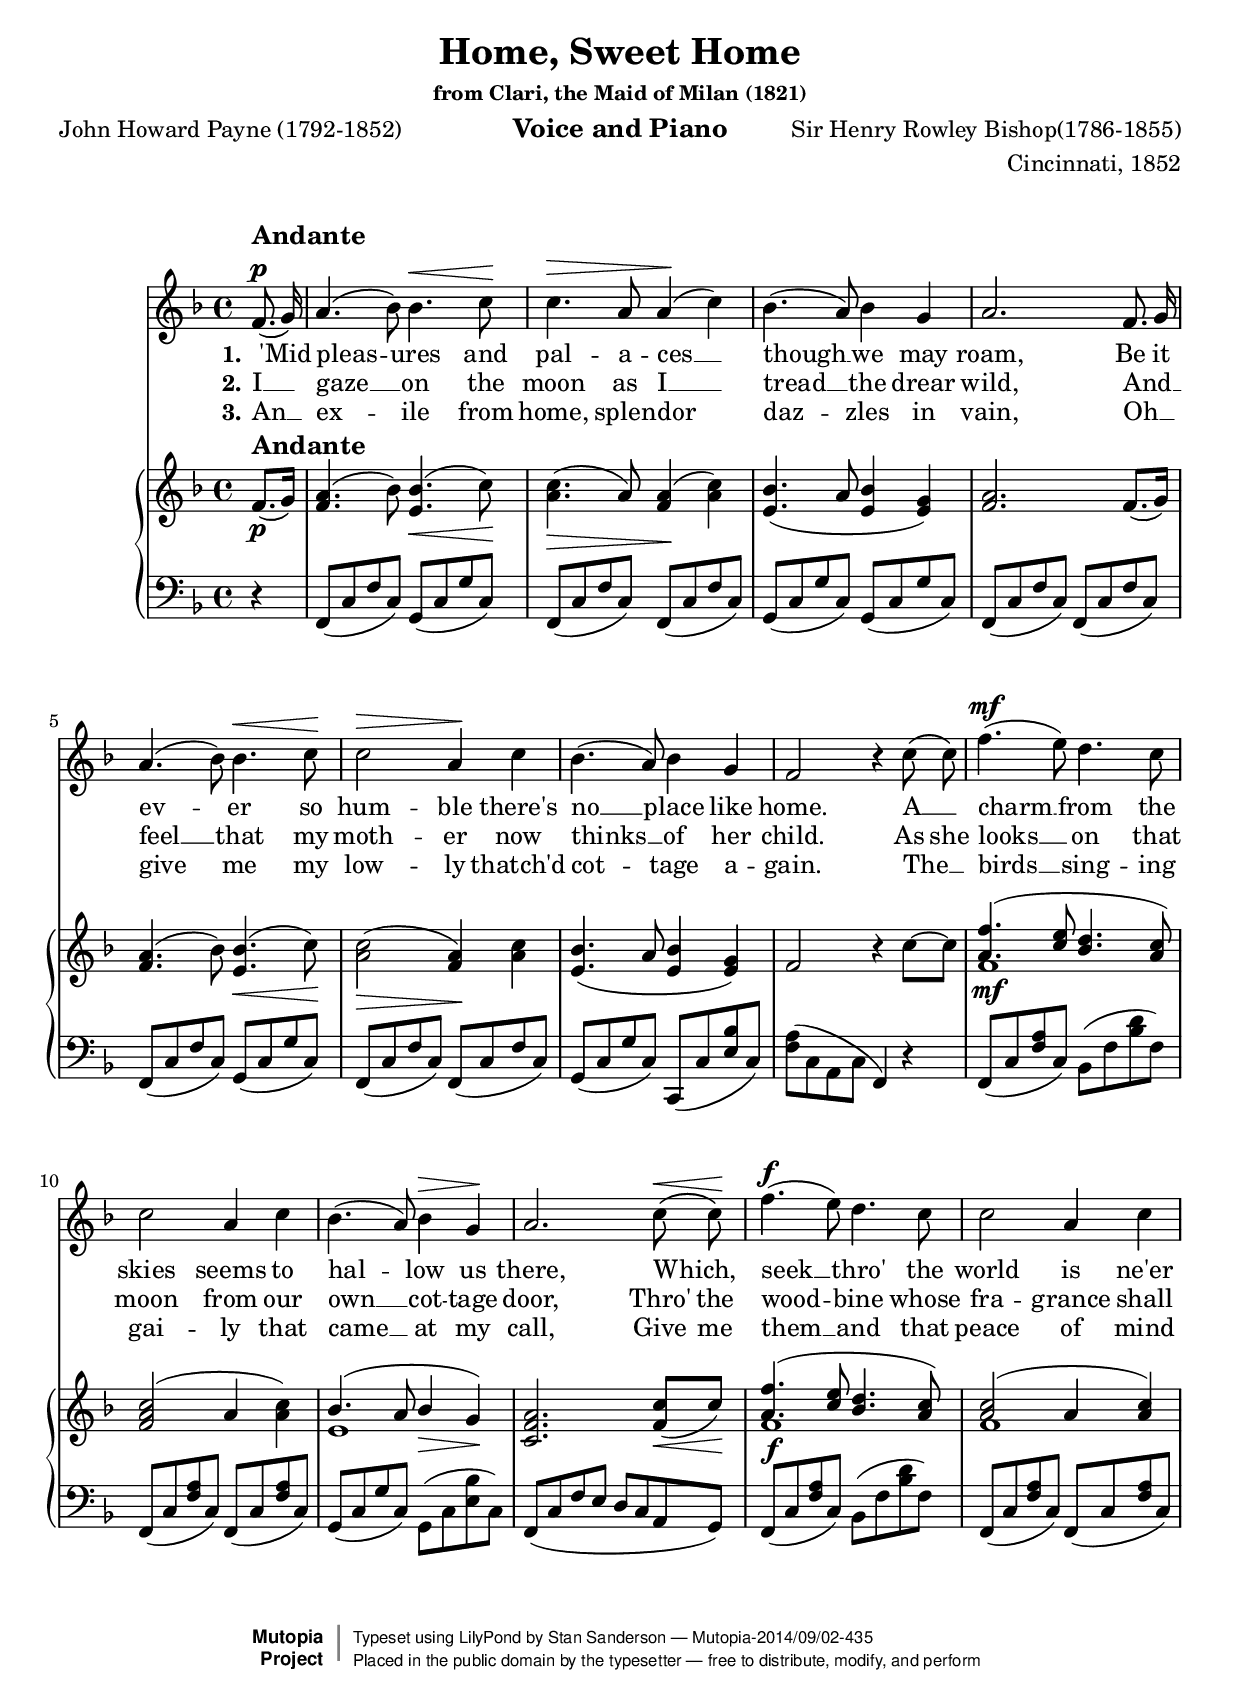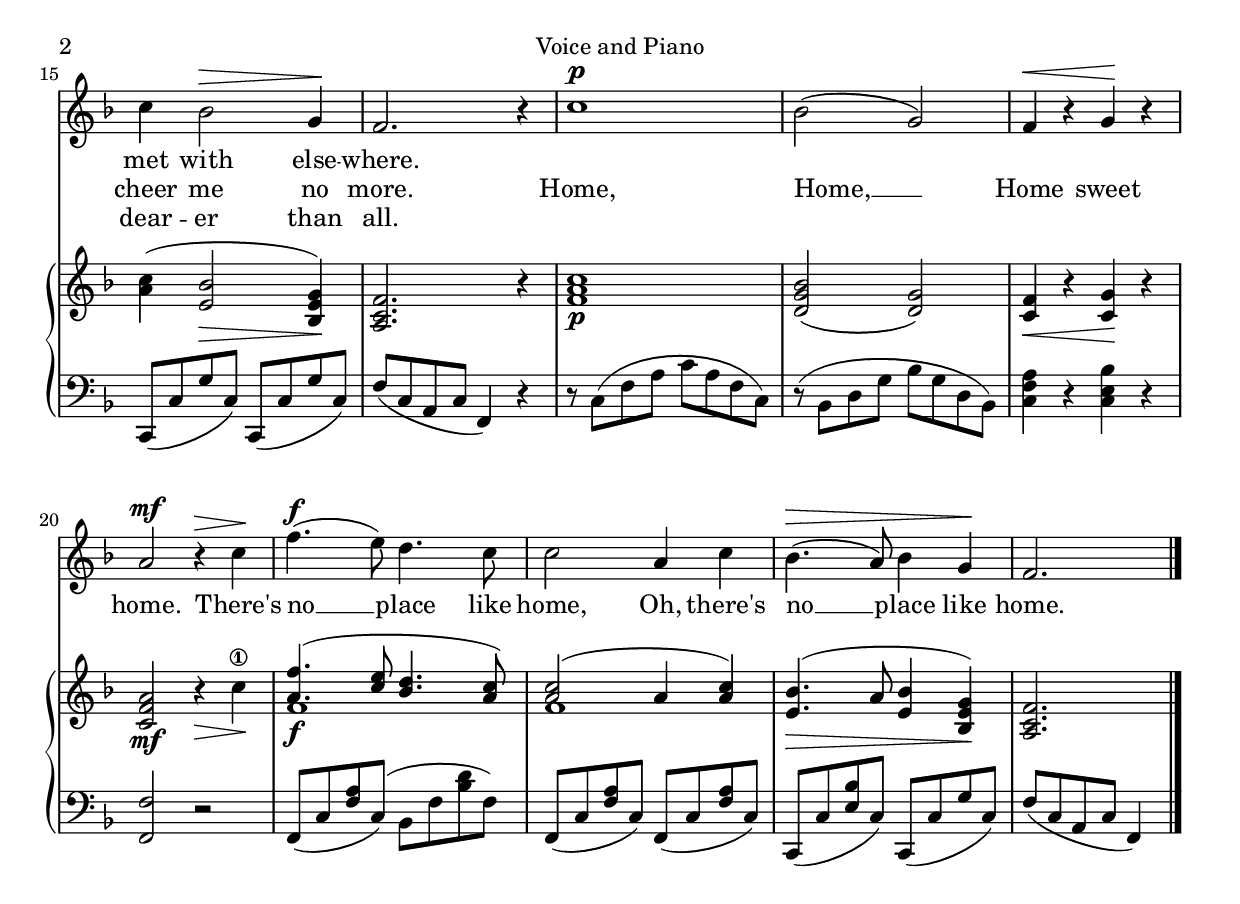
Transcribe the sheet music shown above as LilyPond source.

\include "english.ly"
\version "2.18.2"
%#(set-global-staff-size 17)

\header {
  title = "Home, Sweet Home"
  subsubtitle ="from Clari, the Maid of Milan (1821)"
  composer = "Sir Henry Rowley Bishop(1786-1855)"
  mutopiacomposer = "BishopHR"
  poet = "John Howard Payne (1792-1852)"
  instrument = "Voice and Piano"
  opus = "Cincinnati, 1852"
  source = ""
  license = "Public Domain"
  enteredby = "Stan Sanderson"
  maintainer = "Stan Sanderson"
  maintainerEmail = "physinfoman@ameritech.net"
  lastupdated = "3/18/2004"

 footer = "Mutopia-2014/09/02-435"
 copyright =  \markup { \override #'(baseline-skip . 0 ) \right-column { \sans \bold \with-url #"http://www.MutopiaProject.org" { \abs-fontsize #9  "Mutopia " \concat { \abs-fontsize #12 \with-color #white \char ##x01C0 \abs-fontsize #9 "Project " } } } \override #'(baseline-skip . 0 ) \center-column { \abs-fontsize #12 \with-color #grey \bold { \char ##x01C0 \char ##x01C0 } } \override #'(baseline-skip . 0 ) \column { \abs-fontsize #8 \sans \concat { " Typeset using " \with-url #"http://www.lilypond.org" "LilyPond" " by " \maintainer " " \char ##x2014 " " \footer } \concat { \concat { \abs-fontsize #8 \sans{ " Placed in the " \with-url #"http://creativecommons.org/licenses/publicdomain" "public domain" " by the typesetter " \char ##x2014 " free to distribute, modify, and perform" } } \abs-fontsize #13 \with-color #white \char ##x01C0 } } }
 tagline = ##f
}
\paper {
  % add space between composer/opus markup and first staff
  markup-system-spacing #'padding = #3
  % add a little space between composer and opus
  markup-markup-spacing #'padding = #1.2
  top-margin = 7\mm
  top-markup-spacing.basic-distance = #4
  markup-system-spacing.basic-distance = #13
  last-bottom-spacing.basic-distance = #14
  bottom-margin = 6\mm
}

melody = \relative c' {
	\key f\major \time 4/4
	\partial 4 f8.^\markup {\column {\bold \large "Andante" \dynamic p }}( g16)
%% 1-3
	a4.( bf8) bf4.^\< c8 \!| c4.^\> a8 a4(\! c) | bf4.( a8) bf4 g |
%% 4-6
	a2. f8. g16 | a4.( bf8) bf4.^\< c8\! | c2^\> a4\! c |
%% 7-9
	bf4.( a8) bf4 g | f2 r4 c'8\( c\) | f4.(^\mf e8) d4. c8 |
%% 10-12
	c2 a4 c | bf4.( a8) bf4^\> g\! | a2. c8\(^\< c\)\! |
%% 13-15
	f4.^\f( e8) d4. c8 | c2 a4 c | c bf2^\> g4\! |
%% 16-18
	f2. r4 | c'1^\p | bf2( g) |
%% 19-21
	f4^\< r g\! r | a2^\mf r4^\> c\! | f4.^\f( e8) d4. c8 |
%% 22-24
	c2 a4 c | bf4.^\>( a8) bf4 g\! | f2. \bar "|."
}

textA = \lyricmode {
	_'Mid pleas -- ures and pal -- a -- ces __ though __ we may roam,
	Be it ev -- er so hum -- ble there's no __ place like home.
	A __ _ charm __ from the skies seems to hal -- low us there,
	Which, _ seek __ thro' the world is ne'er met with else -- where.
}

textB = \lyricmode {
	I __ gaze __ on the moon as I __ tread __ the drear wild,
	And __ _ feel __ that my moth -- er now thinks __ of her child.
	As she looks __ on that moon from our own __ cot -- tage door,
	Thro' the wood -- bine whose fra -- grance shall cheer me no more.
%% chorus
	Home, Home, __ Home sweet home.
	There's no __ place like home,
	Oh, there's no __ place like home.
}

textC = \lyricmode {
	An __ ex -- ile from home, splen -- dor daz -- zles in vain,
	Oh __ _ give me my low -- ly thatch'd cot -- tage a -- gain.
	The __ _ birds __ sing -- ing gai -- ly that came __ at my call,
	Give me them __ and that peace of mind dear -- er than all.

}

upper = \relative c' {
	\key f\major \time 4/4
	f8._\p^\markup {\bold \large "Andante"}( g16)
%% 1-3
	<a f>4.( bf8) <bf e,>4._\<( c8)\! | <c a>4._\>( a8) <a f>4(\! <c a>) |
		<bf e,>4.( a8 <bf e,>4 <g e>) |
%% 4-6
	<a f>2. f8.( g16) | <a f>4.( bf8) <bf e,>4.(_\< c8)\! |
		<c a>2(_\>( <a f>4\!) <c a> |
%% 7-9
	<bf e,>4.( a8 <bf e,>4 <g e>) | f2 r4 c'8 ~ c |
		<<{<f a,>4.( <e c>8 <d bf>4. <c a>8)}\\{f,1_\mf}>> |
%% 10-12
	<f a c>2( a4 <a c>) | <<{bf4.( a8 bf4_\> g\!)}\\{e1}>> |
		<a f c>2. <c f,>8(_\< c)\! |
%% 13-15
	<<{<f a,>4.( <e c>8 <d bf>4. <c a>8)}\\{f,1_\f}>> |
		<<{<c' a>2( a4 <c a>)}\\{f,1}>> | <c' a>4( <bf e,>2_\> <g e bf>4)\!
%% 16-18
	<f c a>2. r4 | <f a c>1_\p | <d g bf>2( <d g>) |
%% 19-21
	<f c>4_\< r <g c,>\! r | <a f c>2_\mf r4_\> c\1\! |
		<<{<f a,>4.(_\f <e c>8 <d bf>4. <c a>8)}\\{f,1}>> |
%% 22-24
	<<{<c' a>2( a4 <c a>)}\\{f,1}>> |
		\slurUp <bf e,>4.(_\> a8 <bf e,>4 <g e bf>)\! |
		<f c a>2.
}

lower = \relative c {
	\key f\major \time 4/4
	r4
%% 1-3
	f,8( c' f c) g( c g' c,) | f,8( c' f c) f,( c' f c) | g( c g' c,) g( c g' c,) |
%% 4-6
	f,8( c' f c) f,8( c' f c) | f,8( c' f c) g( c g' c,) |f,8( c' f c) f,( c' f c) |
%% 7-9
	g( c g' c,) c,( c' <e bf'> c) | <f a>( c a c f,4) r |
		f8( c' <f a> c) bf( f' <bf d> f) |
%% 10-12
	f,( c' <f a> c) f,( c' <f a> c) | g( c g' c,) g( c <e bf'> c) |
		f,( c' f e d c a g)
%% 13-15
	f( c' <f a> c) bf( f' <bf d> f) | f,( c' <f a> c) f,( c' <f a> c) |
		c,( c' g' c,) c,( c' g' c,) |
%% 16-18
	f( c a c f,4) r | r8 c'( f a c a f c) | r (bf d g bf g d bf) |
%% 19-21
	 <c f a>4 r <c e bf'> r | <f, f'>2 r | f8( c' <f a> c) (bf f' <bf d> f) |
%% 22-23
	 f,( c' <f a> c) f,( c' <f a> c) | c,( c' <e bf'> c) c,( c' g' c,) |
	 	f( c a c f,4)
}

\score {
  <<
    \new Staff \with { midiInstrument = #"choir aahs" } <<
      \new Voice = "mel" {
        \autoBeamOff
        \melody
      }
      \lyricsto mel  \new Lyrics  { \set stanza = "1." \textA }
      \lyricsto mel  \new Lyrics  { \set stanza = "2." \textB }
      \lyricsto mel  \new Lyrics  { \set stanza = "3." \textC }
    >>

    \new PianoStaff \with { midiInstrument = #"acoustic grand" } <<
      \new Staff = "upper" \upper
      \new Staff = "lower" <<
        \clef bass
        \lower
      >>
    >>
  >>
  \layout { }
  \midi {
    \tempo 4 = 90
  }
}
